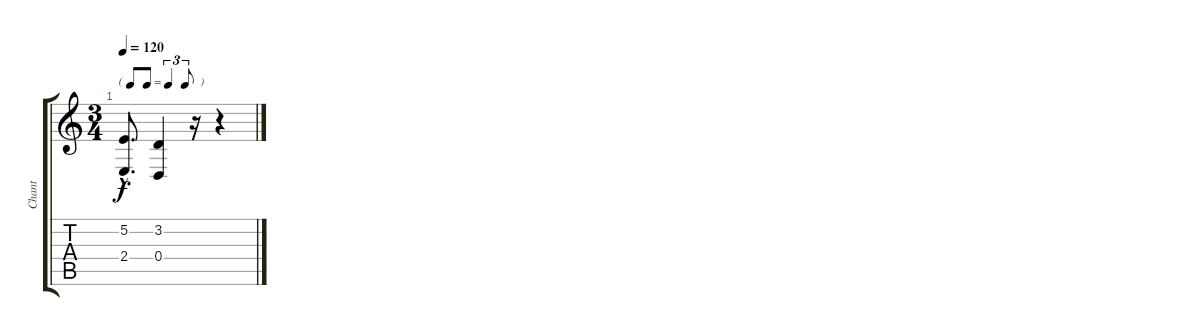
\track ("Chant" "Chant") {instrument brightacousticpiano}
\staff {score tabs}
\tuning (E4 B3 G3 D3 A2 E2) {hide}
\ts (3 4)
\tf triplet8th
\tempo 120
\clef g2
\ks c
(5.2{hac} 2.4{hac}).8{d dy f} (3.2 0.4).4 r.16 r.4
